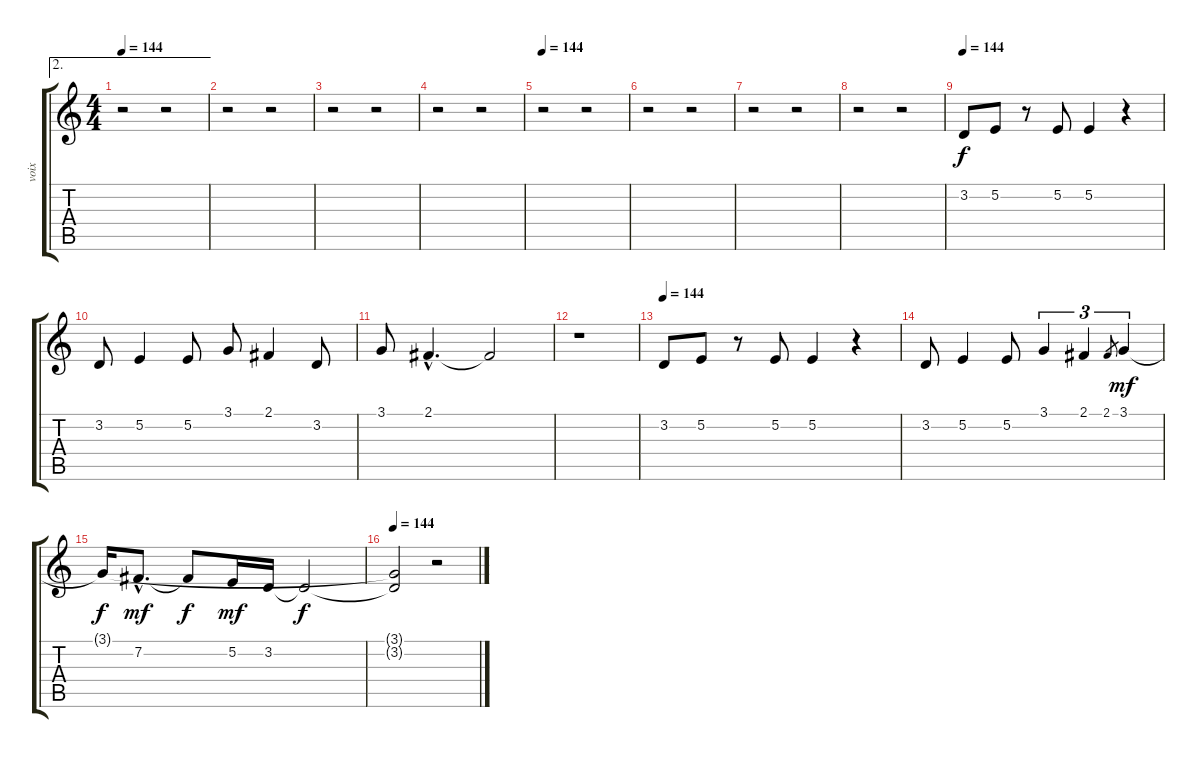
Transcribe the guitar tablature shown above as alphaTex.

\track ("voix" "voix") {instrument tangoaccordion}
\staff {score tabs}
\tuning (E4 B3 G3 D3 A2 E2) {hide}
\ae 2
\ts (4 4)
\tempo 144
\clef g2
\ks c
r.2{dy f} r.2 |
r.2 r.2 |
r.2 r.2 |
r.2 r.2 |
\tempo 144
r.2 r.2 |
r.2 r.2 |
r.2 r.2 |
r.2 r.2 |
\tempo 144
3.2.8 5.2.8 r.8 5.2.8 5.2.4 r.4 |
3.2.8 5.2.4 5.2.8 3.1.8 2.1.4 3.2.8 |
3.1.8 2.1{hac}.4{d} 2.1{t}.2 |
r.1 |
\tempo 144
3.2.8 5.2.8 r.8 5.2.8 5.2.4 r.4 |
3.2.8 5.2.4 5.2.8 3.1.4{tu (3 2)} 2.1.4{tu (3 2)} 2.1.8{gr} 3.1.4{tu (3 2) dy mf} |
3.1{t}.16{dy f} 7.2{hac}.8{d dy mf} 7.2{t}.8{dy f} 5.2.16{dy mf} 3.2.16 3.2{t}.2{dy f} |
\tempo 144
(3.1{t} 3.2{t}).2 r.2
